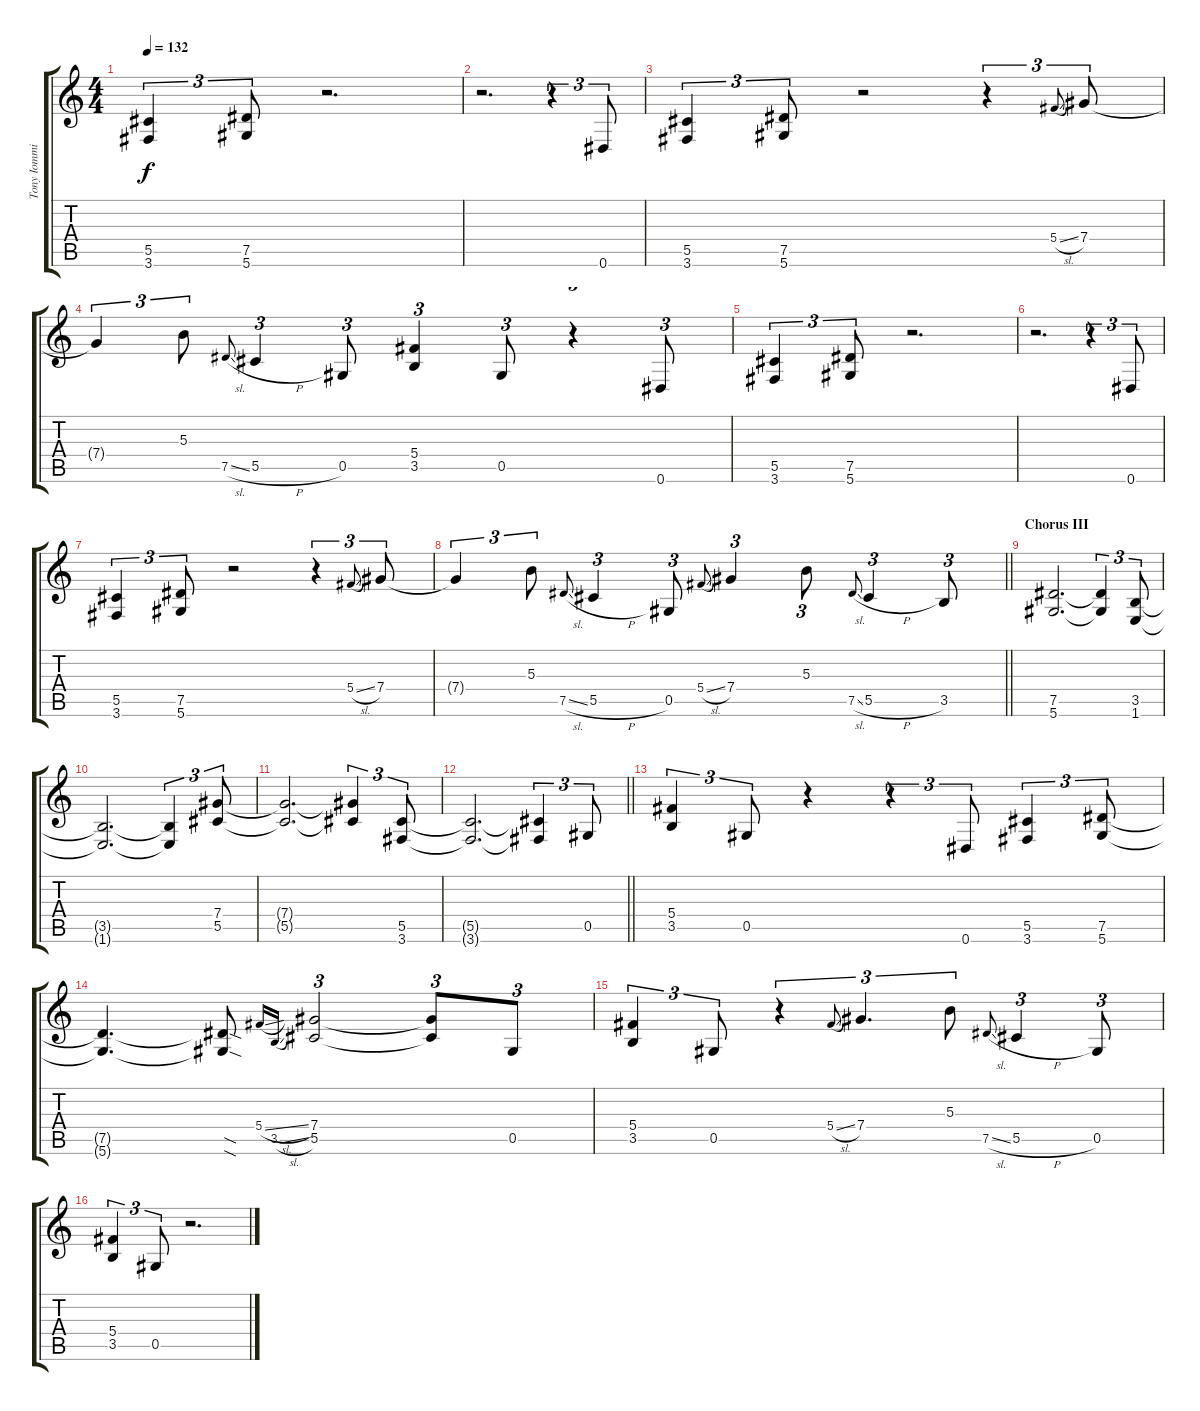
\track ("Tony Iommi - Rhythm" "Tony Iommi") {instrument overdrivenguitar}
\staff {score tabs}
\tuning (Eb4 Bb3 Gb3 Db3 Ab2 Eb2) {hide}
\ts (4 4)
\tempo 132
\clef g2
\ks c
(5.5 3.6).4{tu (3 2) dy f} (7.5 5.6).8{tu (3 2)} r.2{d} |
r.2{d} r.4{tu (3 2)} 0.6.8{tu (3 2)} |
(5.5 3.6).4{tu (3 2)} (7.5 5.6).8{tu (3 2)} r.2 r.4{tu (3 2)} 5.4{sl}.8{gr onbeat} 7.4.8{tu (3 2)} |
7.4{t}.4{tu (3 2)} 5.3.8{tu (3 2)} 7.5{sl}.8{gr onbeat} 5.5{h}.4{tu (3 2)} 0.5.8{tu (3 2)} (5.4 3.5).4{tu (3 2)} 0.5.8{tu (3 2)} r.4{tu (3 2)} 0.6.8{tu (3 2)} |
(5.5 3.6).4{tu (3 2)} (7.5 5.6).8{tu (3 2)} r.2{d} |
r.2{d} r.4{tu (3 2)} 0.6.8{tu (3 2)} |
(5.5 3.6).4{tu (3 2)} (7.5 5.6).8{tu (3 2)} r.2 r.4{tu (3 2)} 5.4{sl}.8{gr onbeat} 7.4.8{tu (3 2)} |
\barLineRight lightlight
7.4{t}.4{tu (3 2)} 5.3.8{tu (3 2)} 7.5{sl}.8{gr onbeat} 5.5{h}.4{tu (3 2)} 0.5.8{tu (3 2)} 5.4{sl}.8{gr onbeat} 7.4.4{tu (3 2)} 5.3.8{tu (3 2)} 7.5{sl}.8{gr onbeat} 5.5{h}.4{tu (3 2)} 3.5.8{tu (3 2)} |
\section ("" "Chorus III")
(7.5 5.6).2{d} (7.5{t} 5.6{t}).4{tu (3 2)} (3.5 1.6).8{tu (3 2)} |
(3.5{t} 1.6{t}).2{d} (3.5{t} 1.6{t}).4{tu (3 2)} (7.4 5.5).8{tu (3 2)} |
(7.4{t} 5.5{t}).2{d} (7.4{t} 5.5{t}).4{tu (3 2)} (5.5 3.6).8{tu (3 2)} |
\barLineRight lightlight
(5.5{t} 3.6{t}).2{d} (5.5{t} 3.6{t}).4{tu (3 2)} 0.5.8{tu (3 2)} |
\section ("" "")
(5.4 3.5).4{tu (3 2)} 0.5.8{tu (3 2)} r.4 r.4{tu (3 2)} 0.6.8{tu (3 2)} (5.5 3.6).4{tu (3 2)} (7.5 5.6).8{tu (3 2)} |
(7.5{t} 5.6{t}).4{d} (7.5{sod t} 5.6{sod t}).8 5.4{sl}.16{gr onbeat} 3.5{sl}.16{gr onbeat} (7.4 5.5).2{tu (3 2)} (7.4{t} 5.5{t}).8{tu (3 2)} 0.5.8{tu (3 2)} |
(5.4 3.5).4{tu (3 2)} 0.5.8{tu (3 2)} r.4{tu (3 2)} 5.4{sl}.8{gr onbeat} 7.4.4{d tu (3 2)} 5.3.8{tu (3 2)} 7.5{sl}.8{gr onbeat} 5.5{h}.4{tu (3 2)} 0.5.8{tu (3 2)} |
(5.4 3.5).4{tu (3 2)} 0.5.8{tu (3 2)} r.2{d}
